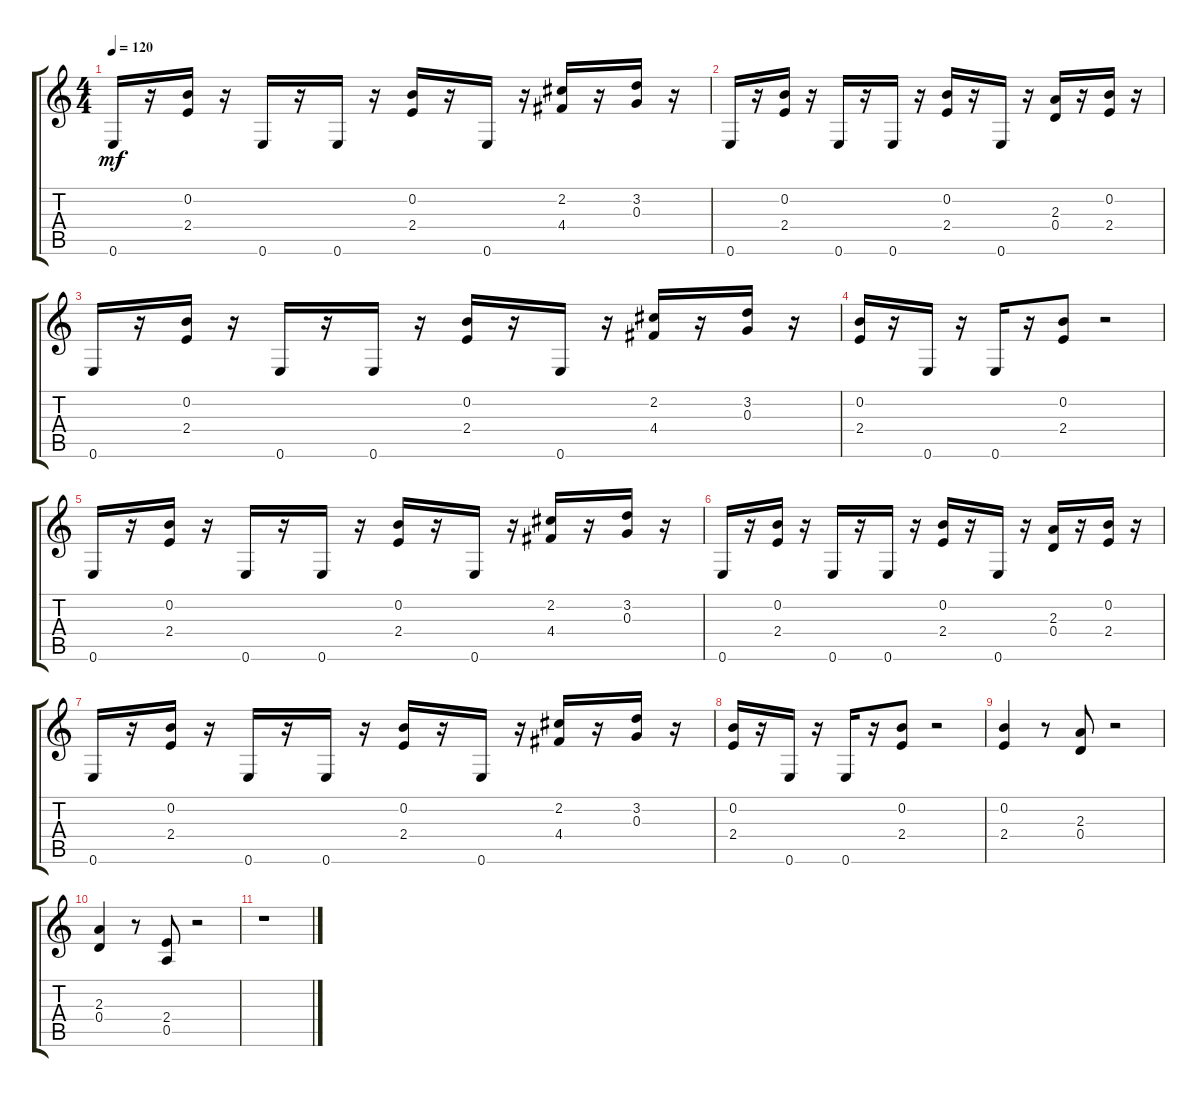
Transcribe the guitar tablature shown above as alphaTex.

\track "" {instrument distortionguitar}
\staff {score tabs}
\tuning (E4 B3 G3 D3 A2 E2) {hide}
\ts (4 4)
\tempo 120
\clef g2
\ks c
0.6.16{dy mf instrument distortionguitar} r.16 (0.2 2.4).16 r.16 0.6.16 r.16 0.6.16 r.16 (0.2 2.4).16 r.16 0.6.16 r.16 (2.2 4.4).16 r.16 (3.2 0.3).16 r.16 |
0.6.16{instrument distortionguitar} r.16 (0.2 2.4).16 r.16 0.6.16 r.16 0.6.16 r.16 (0.2 2.4).16 r.16 0.6.16 r.16 (2.3 0.4).16 r.16 (0.2 2.4).16 r.16 |
0.6.16{instrument distortionguitar} r.16 (0.2 2.4).16 r.16 0.6.16 r.16 0.6.16 r.16 (0.2 2.4).16 r.16 0.6.16 r.16 (2.2 4.4).16 r.16 (3.2 0.3).16 r.16 |
(0.2 2.4).16{instrument distortionguitar} r.16 0.6.16 r.16 0.6.16 r.16 (0.2 2.4).8 r.2 |
0.6.16{instrument distortionguitar} r.16 (0.2 2.4).16 r.16 0.6.16 r.16 0.6.16 r.16 (0.2 2.4).16 r.16 0.6.16 r.16 (2.2 4.4).16 r.16 (3.2 0.3).16 r.16 |
0.6.16{instrument distortionguitar} r.16 (0.2 2.4).16 r.16 0.6.16 r.16 0.6.16 r.16 (0.2 2.4).16 r.16 0.6.16 r.16 (2.3 0.4).16 r.16 (0.2 2.4).16 r.16 |
0.6.16{instrument distortionguitar} r.16 (0.2 2.4).16 r.16 0.6.16 r.16 0.6.16 r.16 (0.2 2.4).16 r.16 0.6.16 r.16 (2.2 4.4).16 r.16 (3.2 0.3).16 r.16 |
(0.2 2.4).16{instrument distortionguitar} r.16 0.6.16 r.16 0.6.16 r.16 (0.2 2.4).8 r.2 |
(0.2 2.4).4{instrument distortionguitar} r.8 (2.3 0.4).8 r.2 |
(2.3 0.4).4{instrument distortionguitar} r.8 (2.4 0.5).8 r.2 |
r.1
